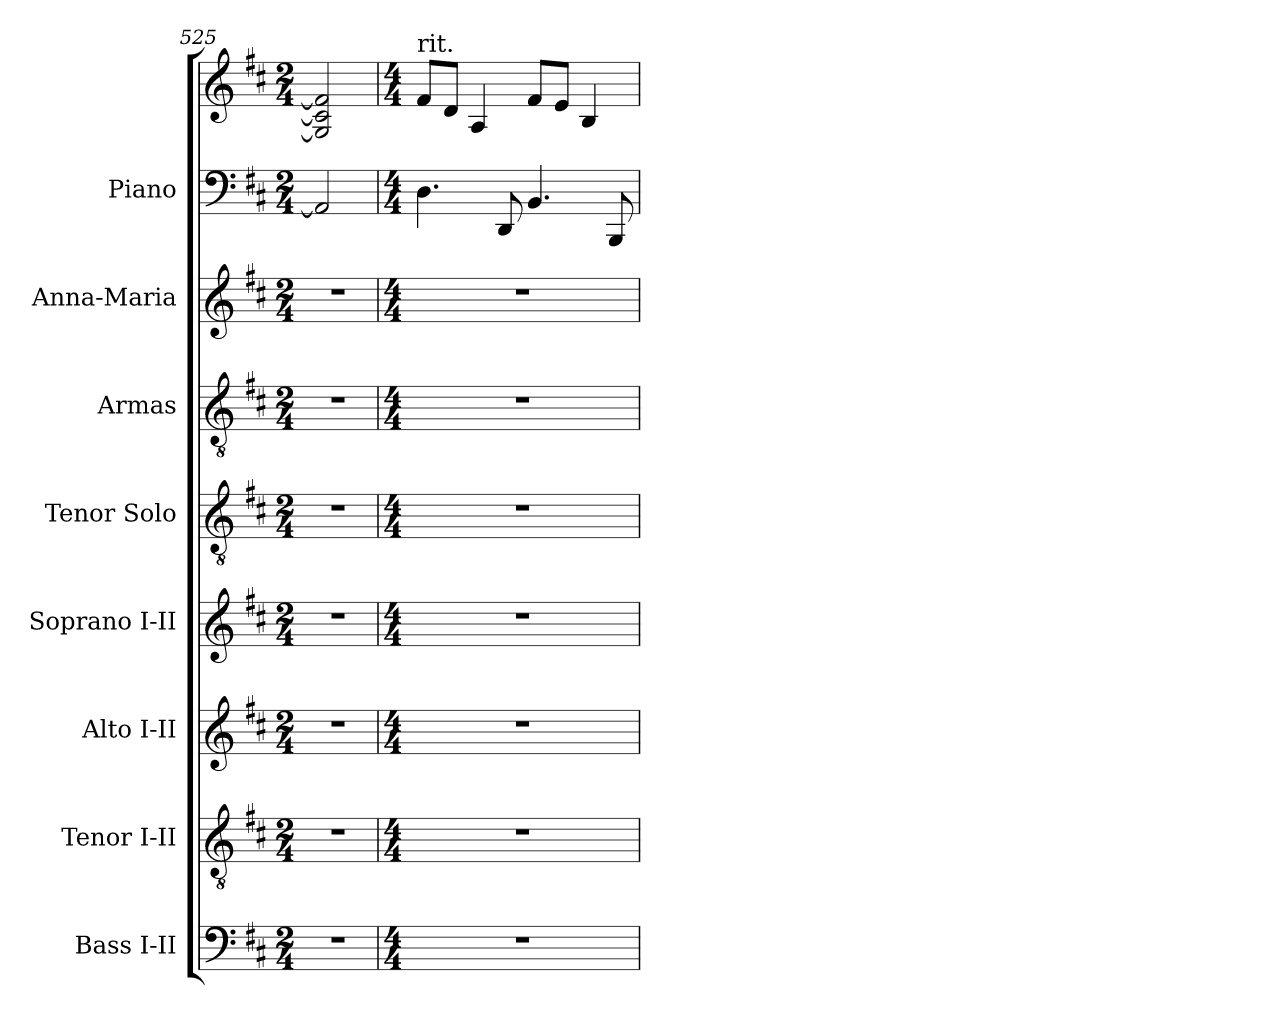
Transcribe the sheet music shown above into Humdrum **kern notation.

**kern	**kern	**kern	**kern	**kern	**kern	**kern	**kern	**kern
*part8	*part7	*part6	*part5	*part4	*part3	*part2	*part1	*part1
*staff9	*staff8	*staff7	*staff6	*staff5	*staff4	*staff3	*staff2	*staff1
*I"Bass I-II	*I"Tenor I-II	*I"Alto I-II	*I"Soprano I-II	*I"Tenor Solo	*I"Armas	*I"Anna-Maria	*I"Piano	*
*I'B.	*I'T.	*I'A.	*I'S.	*I'T. Solo	*I'Armas	*I'A-M	*I'Pno.	*
!!LO:LB:g=z
*clefF4	*clefGv2	*clefG2	*clefG2	*clefGv2	*clefGv2	*clefG2	*clefF4	*clefG2
*	*ITrd7c12	*	*	*ITrd7c12	*ITrd7c12	*	*	*
*k[f#c#]	*k[f#c#]	*k[f#c#]	*k[f#c#]	*k[f#c#]	*k[f#c#]	*k[f#c#]	*k[f#c#]	*k[f#c#]
*D:	*D:	*D:	*D:	*D:	*D:	*D:	*D:	*D:
*M2/4	*M2/4	*M2/4	*M2/4	*M2/4	*M2/4	*M2/4	*M2/4	*M2/4
*MM54	*MM54	*MM54	*MM54	*MM54	*MM54	*MM54	*MM54	*MM54
=525	=525	=525	=525	=525	=525	=525	=525	=525
!LO:N:vis=1	!LO:N:vis=1	!LO:N:vis=1	!LO:N:vis=1	!LO:N:vis=1	!LO:N:vis=1	!LO:N:vis=1	!	!
2r	2r	2r	2r	2r	2r	2r	2AAi/]	2Gi/] 2c#i] 2f#i]
=526	=526	=526	=526	=526	=526	=526	=526	=526
*M4/4	*M4/4	*M4/4	*M4/4	*M4/4	*M4/4	*M4/4	*M4/4	*M4/4
*	*	*	*	*	*	*	*	*MM64
!	!	!	!	!	!	!	!	!LO:TX:t=rit.
1r	1r	1r	1r	1r	1r	1r	4.Di\	8f#i/L
.	.	.	.	.	.	.	.	8di/J
.	.	.	.	.	.	.	.	4Ai/
.	.	.	.	.	.	.	8DDi/	.
.	.	.	.	.	.	.	4.BBi/	8f#i/L
.	.	.	.	.	.	.	.	8ei/J
.	.	.	.	.	.	.	.	4Bi/
.	.	.	.	.	.	.	8BBBi/	.
=	=	=	=	=	=	=	=	=
*-	*-	*-	*-	*-	*-	*-	*-	*-
